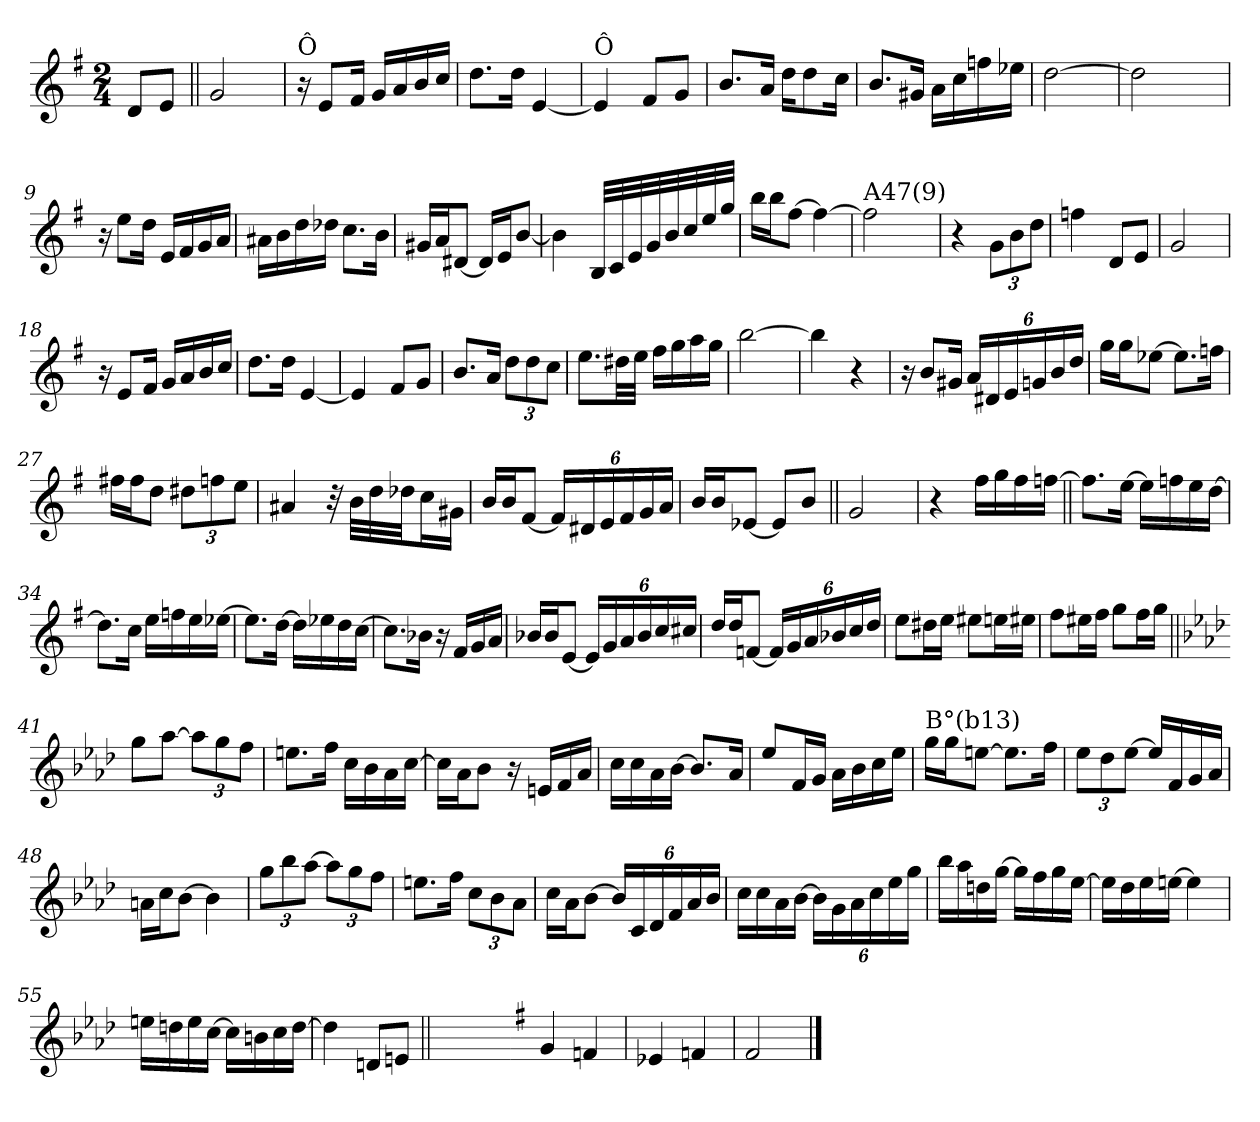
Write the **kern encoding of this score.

**kern
*part1
*staff1
*clefG2
*k[f#]
*G:
*M2/4
=
8d/L
8e/J
=1||
2g/
=2
!LO:TX:a:t=Ô
16r
8e/L
16f#/Jk
16g/LL
16a/
16b/
16cc/JJ
=3
8.dd\L
16dd\Jk
[4e/
=4
!LO:TX:a:t=Ô
4e/]
8f#/L
8g/J
!!LO:LB:g=z
=5
8.b/L
16a/Jk
16dd\KL
8dd\
16cc\Jk
=6
8.b/L
16g#X/Jk
16a\LL
16cc\
16ffn\
16ee-X\JJ
=7
[2dd\
=8
*^
2dd\]	4rcyy
.	4rcyy
*v	*v
=9
16r
8ee\L
16dd\Jk
16e/LL
16f#/
16g/
16a/JJ
!!LO:LB:g=z
=10
16a#X\LL
16b\
16dd\
16dd-X\JJ
8.cc\L
16b\Jk
=11
16g#X/LL
16a/J
[8d#X/J
16d#/LL]
16e/J
[8b/J
=12
4b\]
32B/LLL
32c/
32e/
32g/
32b/
32cc/
32ee/
32gg/JJJ
=13
16bb\LL
16bb\J
[8ff#\J
4ff#\_
!!LO:LB:g=z
=14
*^
!LO:TX:a:t=A47(9)	!
2ff#\]	4rcyy
.	4rcyy
*v	*v
=15
4r
12g\L
12b\
12dd\J
=16
4ffn\
8d/L
8e/J
=17
2g/
=18
16r
8e/L
16f#/Jk
16g/LL
16a/
16b/
16cc/JJ
!!LO:LB:g=z
=19
8.dd\L
16dd\Jk
[4e/
=20
4e/]
8f#/L
8g/J
=21
8.b/L
16a/Jk
12dd\L
12dd\
12cc\J
=22
8.ee\L
32dd#X\LL
32ee\JJJ
16ff#\LL
16gg\
16aa\
16gg\JJ
!!LO:LB:g=z
=23
[2bb\
=24
4bb\]
4r
=25
16r
8b/L
16g#X/Jk
24a/LL
24d#X/
24e/
24gn/
24b/
24dd/JJ
=26
16gg\LL
16gg\J
[8ee-X\J
8.ee-\L]
16ffn\Jk
!!LO:LB:g=z
=27
16ff#X\LL
16ff#\J
8dd\J
12dd#X\L
12ffn\
12ee\J
=28
4a#X/
32r
32b\LLL
32dd\
32dd-X\JJ
16cc\L
16g#X\JJ
=29
16b/LL
16b/J
[8f#/J
24f#/LL]
24d#X/
24e/
24f#/
24g/
24a/JJ
=30
16b/LL
16b/J
[8e-X/J
8e-/L]
8b/J
!!LO:LB:g=z
=31||
2g/
=32
4r
16ff#\LL
16gg\
16ff#\
[16ffn\JJ
=33||
8.ff\L]
[16ee\Jk
16ee\LL]
16ffn\
16ee\
[16dd\JJ
=34
8.dd\L]
16cc\Jk
16ee\LL
16ffn\
16ee\
[16ee-X\JJ
!!LO:LB:g=z
=35
8.ee-\L]
[16dd\Jk
16dd\LL]
16ee-X\
16dd\
[16cc\JJ
=36
8.cc\L]
16b-X\Jk
16r
16f#/LL
16g/
16a/JJ
=37
16b-X/LL
16b-/J
[8e/J
24e/LL]
24g/
24a/
24b-/
24cc/
24cc#X/JJ
=38
16dd/LL
16dd/J
[8fn/J
24f/LL]
24g/
24a/
24b-X/
24cc/
24dd/JJ
!!LO:PB:g=z
=39
8ee\L
16dd#X\L
16ee\JJ
8ee#X\L
16een\L
16ee#X\JJ
=40
8ff#\L
16ee#X\L
16ff#\JJ
8gg\L
16ff#\L
16gg\JJ
=41||
*k[b-e-a-d-]
*A-:
8gg\L
[8aa-\J
12aa-\L]
12gg\
12ff\J
=42
8.een\L
16ff\Jk
16cc\LL
16b-\
16a-\
[16cc\JJ
!!LO:LB:g=z
=43
16cc\LL]
16a-\J
8b-\J
16r
16en/LL
16f/
16a-/JJ
=44
16cc\LL
16cc\
16a-\
[16b-\JJ
8.b-/L]
16a-/Jk
=45
8ee-/L
16f/L
16g/JJ
16a-\LL
16b-\
16cc\
16ee-\JJ
=46
!LO:TX:a:t=B°(b13)
16gg\LL
16gg\J
[8een\J
8.ee\L]
16ff\Jk
!!LO:LB:g=z
=47
12ee-\L
12dd-\
[12ee-\J
16ee-/LL]
16f/
16g/
16a-/JJ
=48
16an\LL
16cc\J
[8b-\J
4b-\]
=49
12gg\L
12bb-\
[12aa-\J
12aa-\L]
12gg\
12ff\J
=50
8.een\L
16ff\Jk
12cc\L
12b-\
12a-\J
!!LO:LB:g=z
=51
16cc\LL
16a-\J
[8b-\J
24b-/LL]
24c/
24d-/
24f/
24a-/
24b-/JJ
=52
16cc\LL
16cc\
16a-\
[16b-\JJ
24b-\LL]
24g\
24a-\
24cc\
24ee-\
24gg\JJ
=53
16bb-\LL
16aa-\
16ddn\
[16gg\JJ
16gg\LL]
16ff\
16gg\
[16ee-\JJ
!!LO:LB:g=z
=54
16ee-\LL]
16dd-\
16ee-\
[16een\JJ
4ee\]
=55
16een\LL
16ddn\
16ee\
[16cc\JJ
16cc\LL]
16bn\
16cc\
[16dd\JJ
=56
4dd\]
8dn/L
8en/J
=57||
*stria0
2ryy
!!LO:LB:g=z
=58-
*stria5
*k[f#]
*G:
4g/
4fn/
=59
4e-X/
4fn/
=60
2f#/
==
*-
